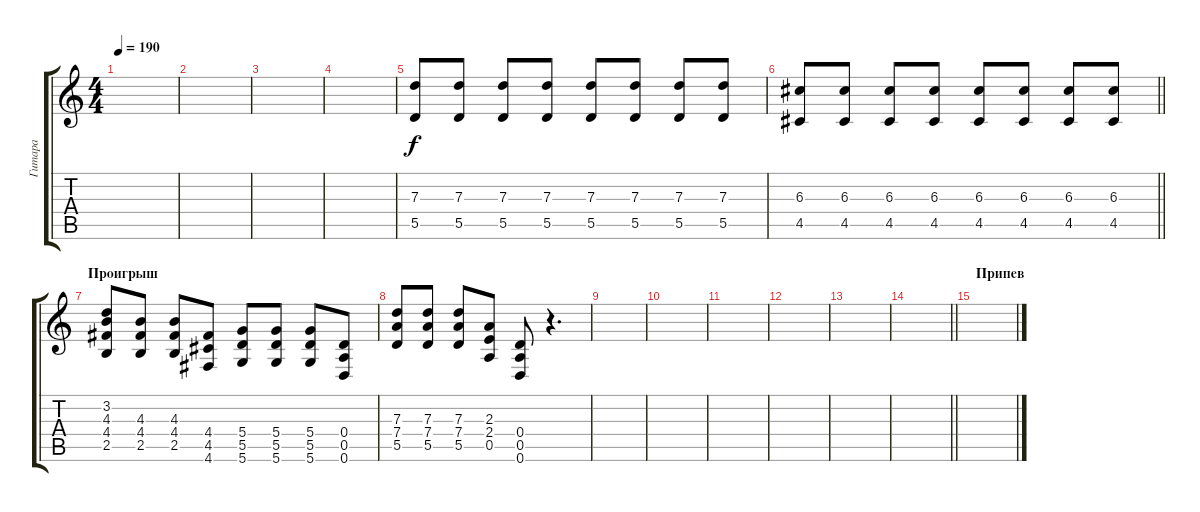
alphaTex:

\track ("Гитара" "Гитара") {instrument distortionguitar}
\staff {score tabs}
\tuning (E4 B3 G3 D3 A2 D2) {hide}
\ts (4 4)
\tempo 190
\clef g2
\ks c
|
|
|
|
(7.3 5.5).8 (7.3 5.5).8 (7.3 5.5).8 (7.3 5.5).8 (7.3 5.5).8 (7.3 5.5).8 (7.3 5.5).8 (7.3 5.5).8 |
\barLineRight lightlight
(6.3 4.5).8 (6.3 4.5).8 (6.3 4.5).8 (6.3 4.5).8 (6.3 4.5).8 (6.3 4.5).8 (6.3 4.5).8 (6.3 4.5).8 |
\section ("" "Проигрыш")
(3.2 4.3 4.4 2.5).8{volume 8} (4.3 4.4 2.5).8 (4.3 4.4 2.5).8 (4.4 4.5 4.6).8 (5.4 5.5 5.6).8 (5.4 5.5 5.6).8 (5.4 5.5 5.6).8 (0.4 0.5 0.6).8 |
(7.3 7.4 5.5).8 (7.3 7.4 5.5).8 (7.3 7.4 5.5).8 (2.3 2.4 0.5).8 (0.4 0.5 0.6).8 r.4{d volume 12} |
|
|
|
|
|
\barLineRight lightlight
|
\section ("" "Припев")
